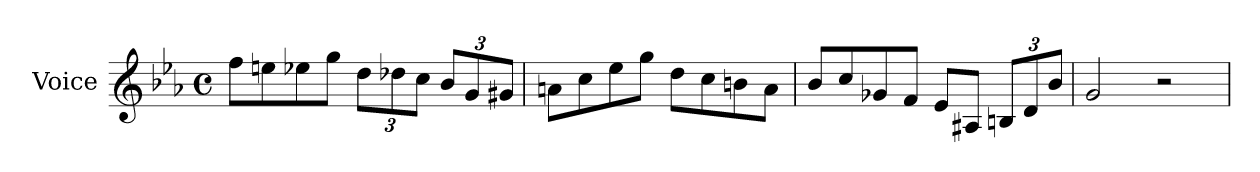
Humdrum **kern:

**kern
*part1
*staff1
*I"Voice
*I'Voice
*clefG2
*k[b-e-a-]
*M4/4
*met(c)
=1
8ff\L
8een\
8ee-X\
8gg\J
12dd\L
12dd-X\
12cc\J
12b-/L
12g/
12g#X/J
=2
8an\L
8cc\
8ee-\
8gg\J
8dd\L
8cc\
8bn\
8a\J
=3
8b-/L
8cc/
8g-X/
8f/J
8e-/L
8A#X/J
12Bn/L
12d/
12b-/J
=4
2g/
2rcc
=
*-
